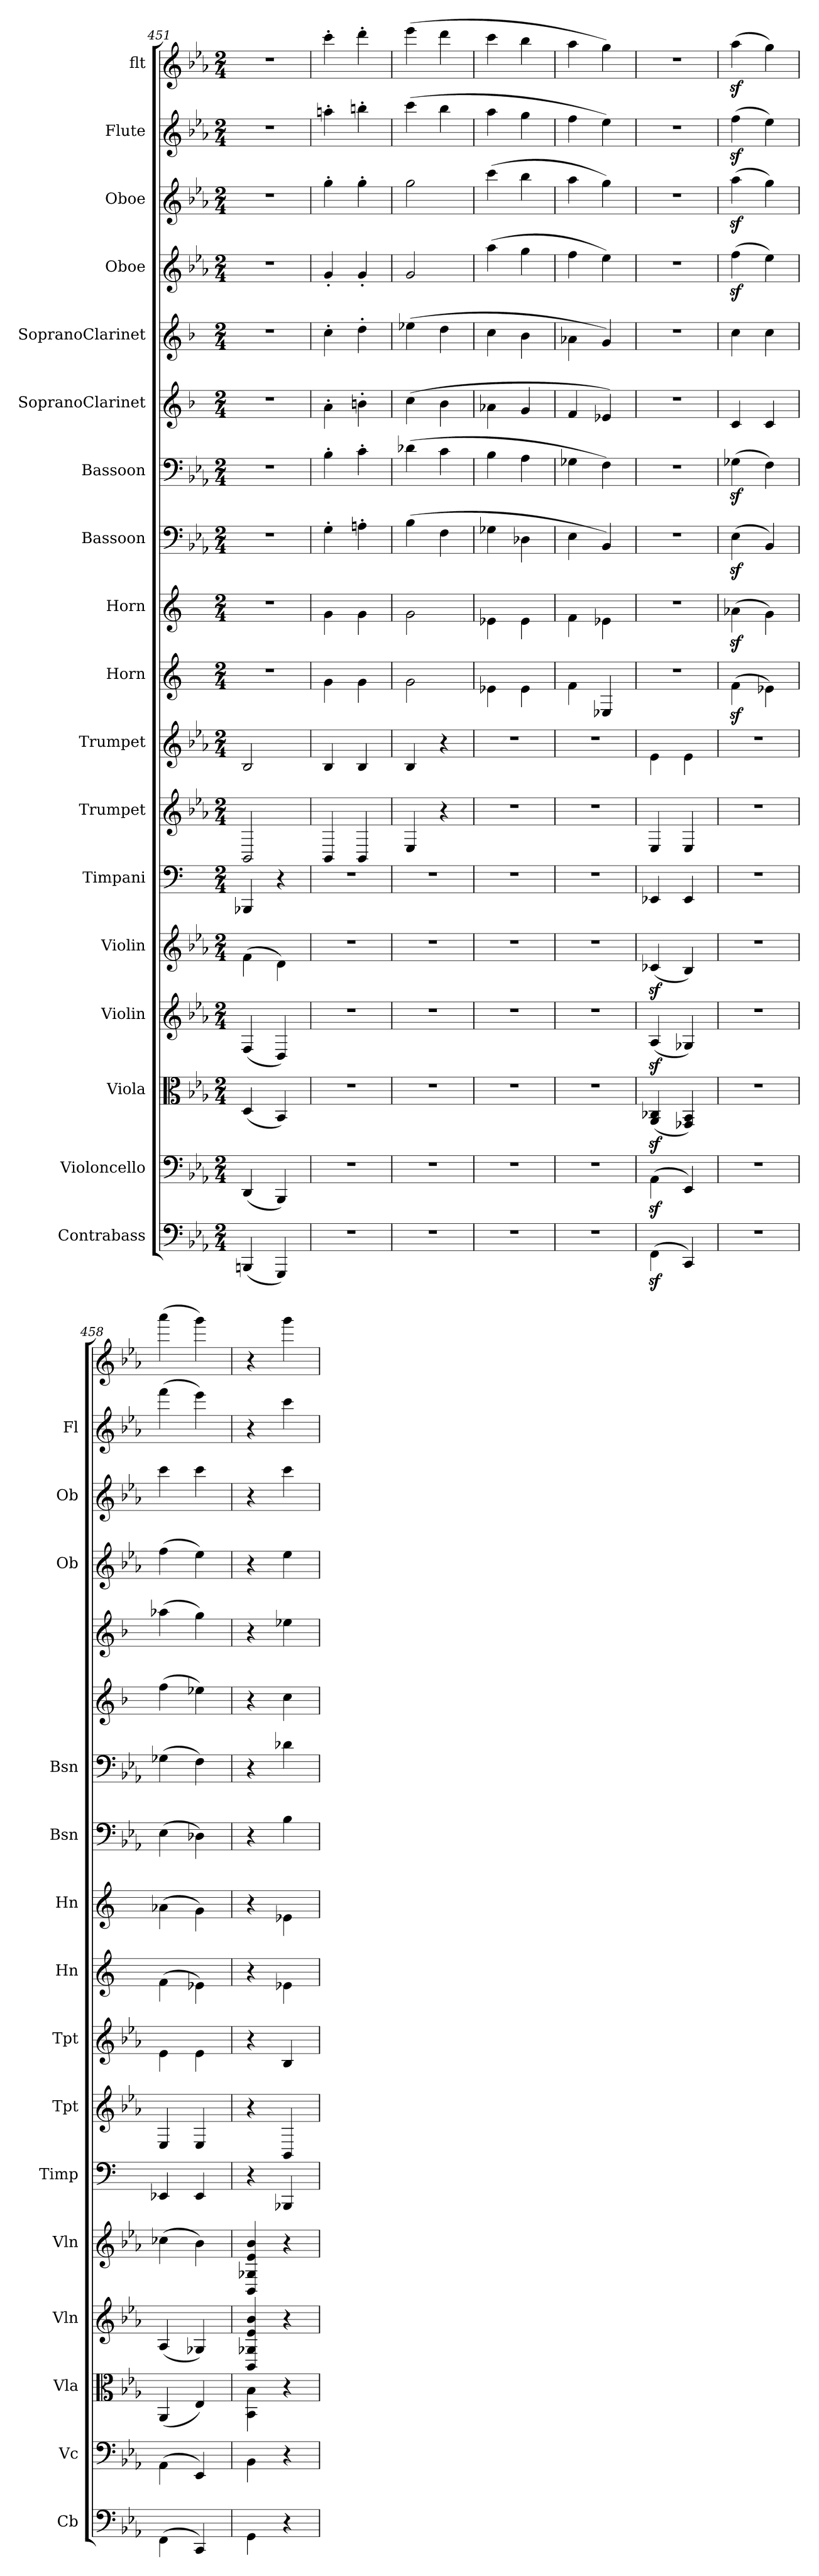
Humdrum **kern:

**kern	**kern	**kern	**kern	**kern	**kern	**kern	**kern	**kern	**kern	**kern	**kern	**kern	**kern	**kern	**kern	**kern	**kern
*part18	*part17	*part16	*part15	*part14	*part13	*part12	*part11	*part10	*part9	*part8	*part7	*part6	*part5	*part4	*part3	*part2	*part1
*staff18	*staff17	*staff16	*staff15	*staff14	*staff13	*staff12	*staff11	*staff10	*staff9	*staff8	*staff7	*staff6	*staff5	*staff4	*staff3	*staff2	*staff1
*I"Contrabass	*I"Violoncello	*I"Viola	*I"Violin	*I"Violin	*I"Timpani	*I"Trumpet	*I"Trumpet	*I"Horn	*I"Horn	*I"Bassoon	*I"Bassoon	*I"SopranoClarinet	*I"SopranoClarinet	*I"Oboe	*I"Oboe	*I"Flute	*I"flt
*I'Cb	*I'Vc	*I'Vla	*I'Vln	*I'Vln	*I'Timp	*I'Tpt	*I'Tpt	*I'Hn	*I'Hn	*I'Bsn	*I'Bsn	*	*	*I'Ob	*I'Ob	*I'Fl	*
*clefF4	*clefF4	*clefC3	*clefG2	*clefG2	*clefF4	*clefG2	*clefG2	*clefG2	*clefG2	*clefF4	*clefF4	*clefG2	*clefG2	*clefG2	*clefG2	*clefG2	*clefG2
*k[b-e-a-]	*k[b-e-a-]	*k[b-e-a-]	*k[b-e-a-]	*k[b-e-a-]	*k[]	*k[b-e-a-]	*k[b-e-a-]	*k[]	*k[]	*k[b-e-a-]	*k[b-e-a-]	*k[b-]	*k[b-]	*k[b-e-a-]	*k[b-e-a-]	*k[b-e-a-]	*k[b-e-a-]
*c:	*c:	*c:	*c:	*c:	*	*c:	*c:	*	*	*c:	*c:	*	*	*c:	*c:	*c:	*c:
*M2/4	*M2/4	*M2/4	*M2/4	*M2/4	*M2/4	*M2/4	*M2/4	*M2/4	*M2/4	*M2/4	*M2/4	*M2/4	*M2/4	*M2/4	*M2/4	*M2/4	*M2/4
=451	=451	=451	=451	=451	=451	=451	=451	=451	=451	=451	=451	=451	=451	=451	=451	=451	=451
(4BBBn/	(4DD/	(4D/	(4F/	(4f\	4BBB-X/	2BB-/	2B-/	2r	2r	2r	2r	2r	2r	2r	2r	2r	2r
4GGG/)	4BBB-/)	4BB-/)	4D/)	4d\)	4r	.	.	.	.	.	.	.	.	.	.	.	.
=452	=452	=452	=452	=452	=452	=452	=452	=452	=452	=452	=452	=452	=452	=452	=452	=452	=452
2r	2r	2r	2r	2r	2r	4BB-/	4B-/	4g\	4g\	4G'\	4B-'\	4a'\	4cc'\	4g'/	4gg'\	4aan'\	4ccc'\
.	.	.	.	.	.	4BB-/	4B-/	4g\	4g\	4An'\	4c'\	4bn'\	4dd'\	4g'/	4gg'\	4bbn'\	4ddd'\
=453	=453	=453	=453	=453	=453	=453	=453	=453	=453	=453	=453	=453	=453	=453	=453	=453	=453
2r	2r	2r	2r	2r	2r	4E-/	4B-/	2g\	2g\	(4B-\	(4d-X\	(4cc\	(4ee-X\	2g/	2gg\	(4ccc\	(4eee-\
.	.	.	.	.	.	4r	4r	.	.	4F\	4c\	4b-\	4dd\	.	.	4bb-\	4ddd\
=454	=454	=454	=454	=454	=454	=454	=454	=454	=454	=454	=454	=454	=454	=454	=454	=454	=454
2r	2r	2r	2r	2r	2r	2r	2r	4e-X\	4e-X\	4G-X\	4B-\	4a-X\	4cc\	(4aa-\	(4ccc\	4aa-\	4ccc\
.	.	.	.	.	.	.	.	4e-\	4e-\	4D-X\	4A-\	4g/	4b-\	4gg\	4bb-\	4gg\	4bb-\
=455	=455	=455	=455	=455	=455	=455	=455	=455	=455	=455	=455	=455	=455	=455	=455	=455	=455
2r	2r	2r	2r	2r	2r	2r	2r	4f\	4f\	4E-\	4G-X\	4f/	4a-X\	4ff\	4aa-\	4ff\	4aa-\
.	.	.	.	.	.	.	.	4E-X/	4e-X\	4BB-/)	4F\)	4e-X/)	4g/)	4ee-\)	4gg\)	4ee-\)	4gg\)
=456	=456	=456	=456	=456	=456	=456	=456	=456	=456	=456	=456	=456	=456	=456	=456	=456	=456
(4FFz\	(4AA-z\	(4AA-z/ 4C-Xz/	(4A-z/	(4c-Xz/	4EE-X/	4E-/	4e-\	2r	2r	2r	2r	2r	2r	2r	2r	2r	2r
4CC/)	4EE-/)	4GG-X/ 4BB-/)	4G-X/)	4B-/)	4EE-/	4E-/	4e-\	.	.	.	.	.	.	.	.	.	.
=457	=457	=457	=457	=457	=457	=457	=457	=457	=457	=457	=457	=457	=457	=457	=457	=457	=457
2r	2r	2r	2r	2r	2r	2r	2r	(4fz\	(4a-Xz\	(4E-z\	(4G-Xz\	4c/	4cc\	(4ffz\	(4aa-z\	(4ffz\	(4aa-z\
.	.	.	.	.	.	.	.	4e-X\)	4g\)	4BB-/)	4F\)	4c/	4cc\	4ee-\)	4gg\)	4ee-\)	4gg\)
=458	=458	=458	=458	=458	=458	=458	=458	=458	=458	=458	=458	=458	=458	=458	=458	=458	=458
(4FF\	(4AA-\	(4AA-/	(4A-/	(4cc-X\	4EE-X/	4E-/	4e-\	(4f\	(4a-X\	(4E-\	(4G-X\	(4ff\	(4aa-X\	(4ff\	4ccc\	(4fff\	(4aaa-\
4CC/)	4EE-/)	4E-/)	4G-X/)	4b-\)	4EE-/	4E-/	4e-\	4e-X\)	4g\)	4D-X\)	4F\)	4ee-X\)	4gg\)	4ee-\)	4ccc\	4eee-\)	4ggg\)
=459	=459	=459	=459	=459	=459	=459	=459	=459	=459	=459	=459	=459	=459	=459	=459	=459	=459
4GG\	4BB-\	4BB-\ 4B-\	4BB-/ 4G-X/ 4e-/ 4b-/	4BB-/ 4G-X/ 4e-/ 4b-/	4r	4r	4r	4r	4r	4r	4r	4r	4r	4r	4r	4r	4r
4r	4r	4r	4r	4r	4BBB-X/	4BB-/	4B-/	4e-X\	4e-X\	4B-\	4d-X\	4cc\	4ee-X\	4ee-\	4ccc\	4ccc\	4ggg\
=	=	=	=	=	=	=	=	=	=	=	=	=	=	=	=	=	=
*-	*-	*-	*-	*-	*-	*-	*-	*-	*-	*-	*-	*-	*-	*-	*-	*-	*-
